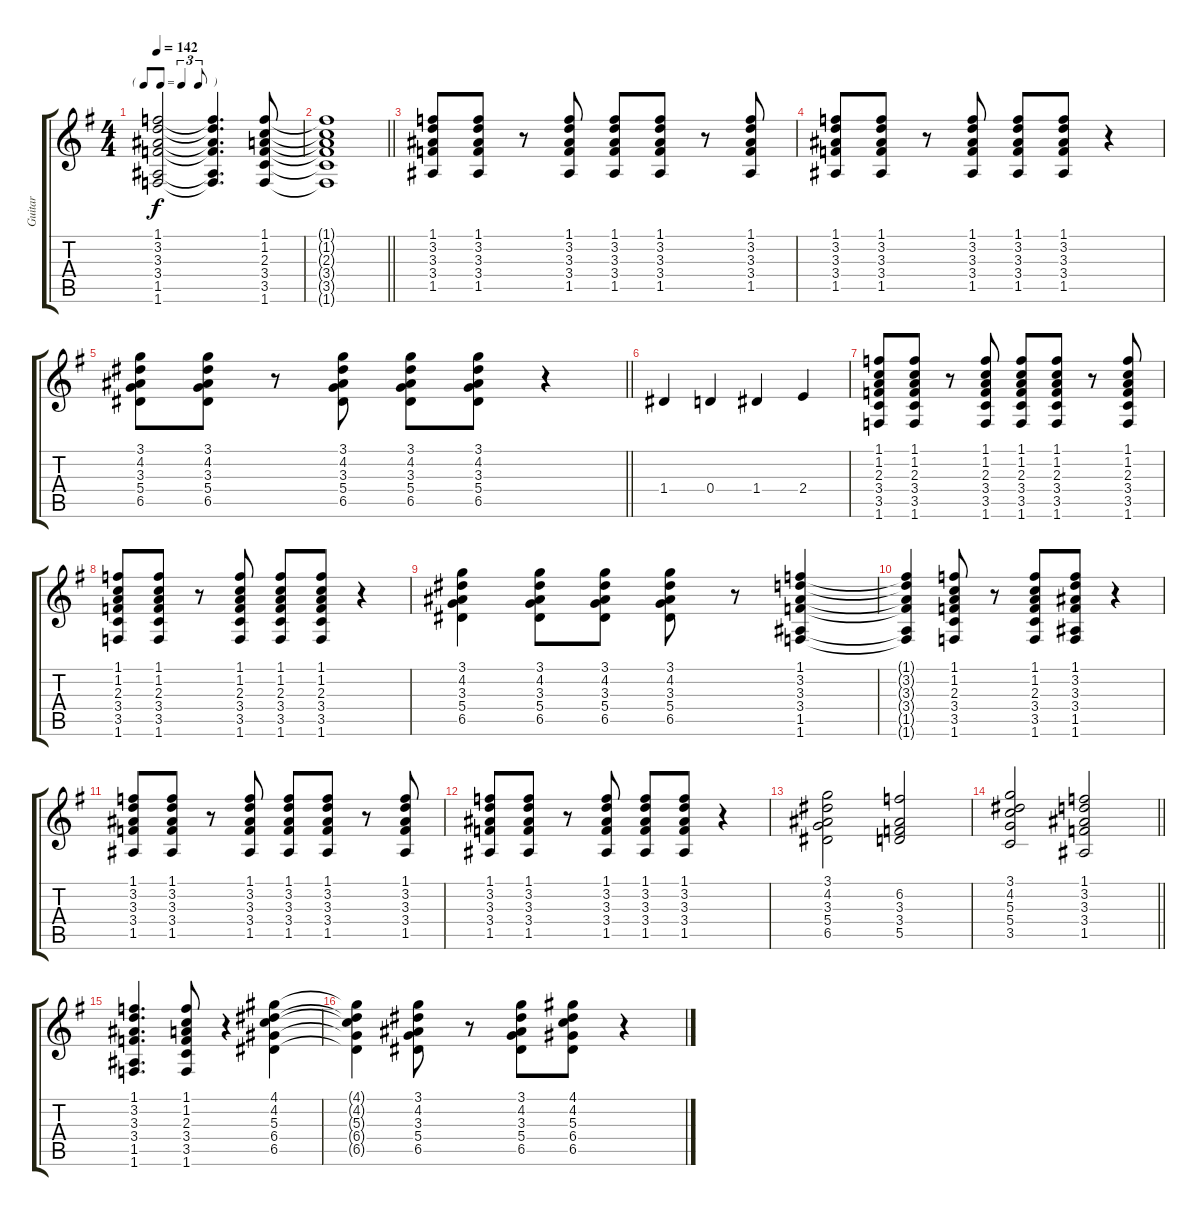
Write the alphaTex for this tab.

\track ("Guitar" "Guitar") {instrument electricguitarclean}
\staff {score tabs}
\tuning (E4 B3 G3 D3 A2 E2) {hide}
\ts (4 4)
\tf triplet8th
\tempo 142
\clef g2
\ks g
(1.1 3.2 3.3 3.4 1.5 1.6).2{dy f} (1.1{t} 3.2{t} 3.3{t} 3.4{t} 1.5{t} 1.6{t}).4{d} (1.1 1.2 2.3 3.4 3.5 1.6).8 |
\barLineRight lightlight
(1.1{t} 1.2{t} 2.3{t} 3.4{t} 3.5{t} 1.6{t}).1 |
(1.1 3.2 3.3 3.4 1.5).8 (1.1 3.2 3.3 3.4 1.5).8 r.8 (1.1 3.2 3.3 3.4 1.5).8 (1.1 3.2 3.3 3.4 1.5).8 (1.1 3.2 3.3 3.4 1.5).8 r.8 (1.1 3.2 3.3 3.4 1.5).8 |
(1.1 3.2 3.3 3.4 1.5).8 (1.1 3.2 3.3 3.4 1.5).8 r.8 (1.1 3.2 3.3 3.4 1.5).8 (1.1 3.2 3.3 3.4 1.5).8 (1.1 3.2 3.3 3.4 1.5).8 r.4 |
\barLineRight lightlight
(3.1 4.2 3.3 5.4 6.5).8 (3.1 4.2 3.3 5.4 6.5).8 r.8 (3.1 4.2 3.3 5.4 6.5).8 (3.1 4.2 3.3 5.4 6.5).8 (3.1 4.2 3.3 5.4 6.5).8 r.4 |
1.4.4 0.4.4 1.4.4 2.4.4 |
(1.1 1.2 2.3 3.4 3.5 1.6).8 (1.1 1.2 2.3 3.4 3.5 1.6).8 r.8 (1.1 1.2 2.3 3.4 3.5 1.6).8 (1.1 1.2 2.3 3.4 3.5 1.6).8 (1.1 1.2 2.3 3.4 3.5 1.6).8 r.8 (1.1 1.2 2.3 3.4 3.5 1.6).8 |
(1.1 1.2 2.3 3.4 3.5 1.6).8 (1.1 1.2 2.3 3.4 3.5 1.6).8 r.8 (1.1 1.2 2.3 3.4 3.5 1.6).8 (1.1 1.2 2.3 3.4 3.5 1.6).8 (1.1 1.2 2.3 3.4 3.5 1.6).8 r.4 |
(3.1 4.2 3.3 5.4 6.5).4 (3.1 4.2 3.3 5.4 6.5).8 (3.1 4.2 3.3 5.4 6.5).8 (3.1 4.2 3.3 5.4 6.5).8 r.8 (1.1 3.2 3.3 3.4 1.5 1.6).4 |
(1.1{t} 3.2{t} 3.3{t} 3.4{t} 1.5{t} 1.6{t}).4 (1.1 1.2 2.3 3.4 3.5 1.6).8 r.8 (1.1 1.2 2.3 3.4 3.5 1.6).8 (1.1 3.2 3.3 3.4 1.5 1.6).8 r.4 |
(1.1 3.2 3.3 3.4 1.5).8 (1.1 3.2 3.3 3.4 1.5).8 r.8 (1.1 3.2 3.3 3.4 1.5).8 (1.1 3.2 3.3 3.4 1.5).8 (1.1 3.2 3.3 3.4 1.5).8 r.8 (1.1 3.2 3.3 3.4 1.5).8 |
(1.1 3.2 3.3 3.4 1.5).8 (1.1 3.2 3.3 3.4 1.5).8 r.8 (1.1 3.2 3.3 3.4 1.5).8 (1.1 3.2 3.3 3.4 1.5).8 (1.1 3.2 3.3 3.4 1.5).8 r.4 |
(3.1 4.2 3.3 5.4 6.5).2 (6.2 3.3 3.4 5.5).2 |
\barLineRight lightlight
(3.1 4.2 5.3 5.4 3.5).2 (1.1 3.2 3.3 3.4 1.5).2 |
(1.1 3.2 3.3 3.4 1.5 1.6).4{d} (1.1 1.2 2.3 3.4 3.5 1.6).8 r.4 (4.1 4.2 5.3 6.4 6.5).4 |
(4.1{t} 4.2{t} 5.3{t} 6.4{t} 6.5{t}).4 (3.1 4.2 3.3 5.4 6.5).8 r.8 (3.1 4.2 3.3 5.4 6.5).8 (4.1 4.2 5.3 6.4 6.5).8 r.4
